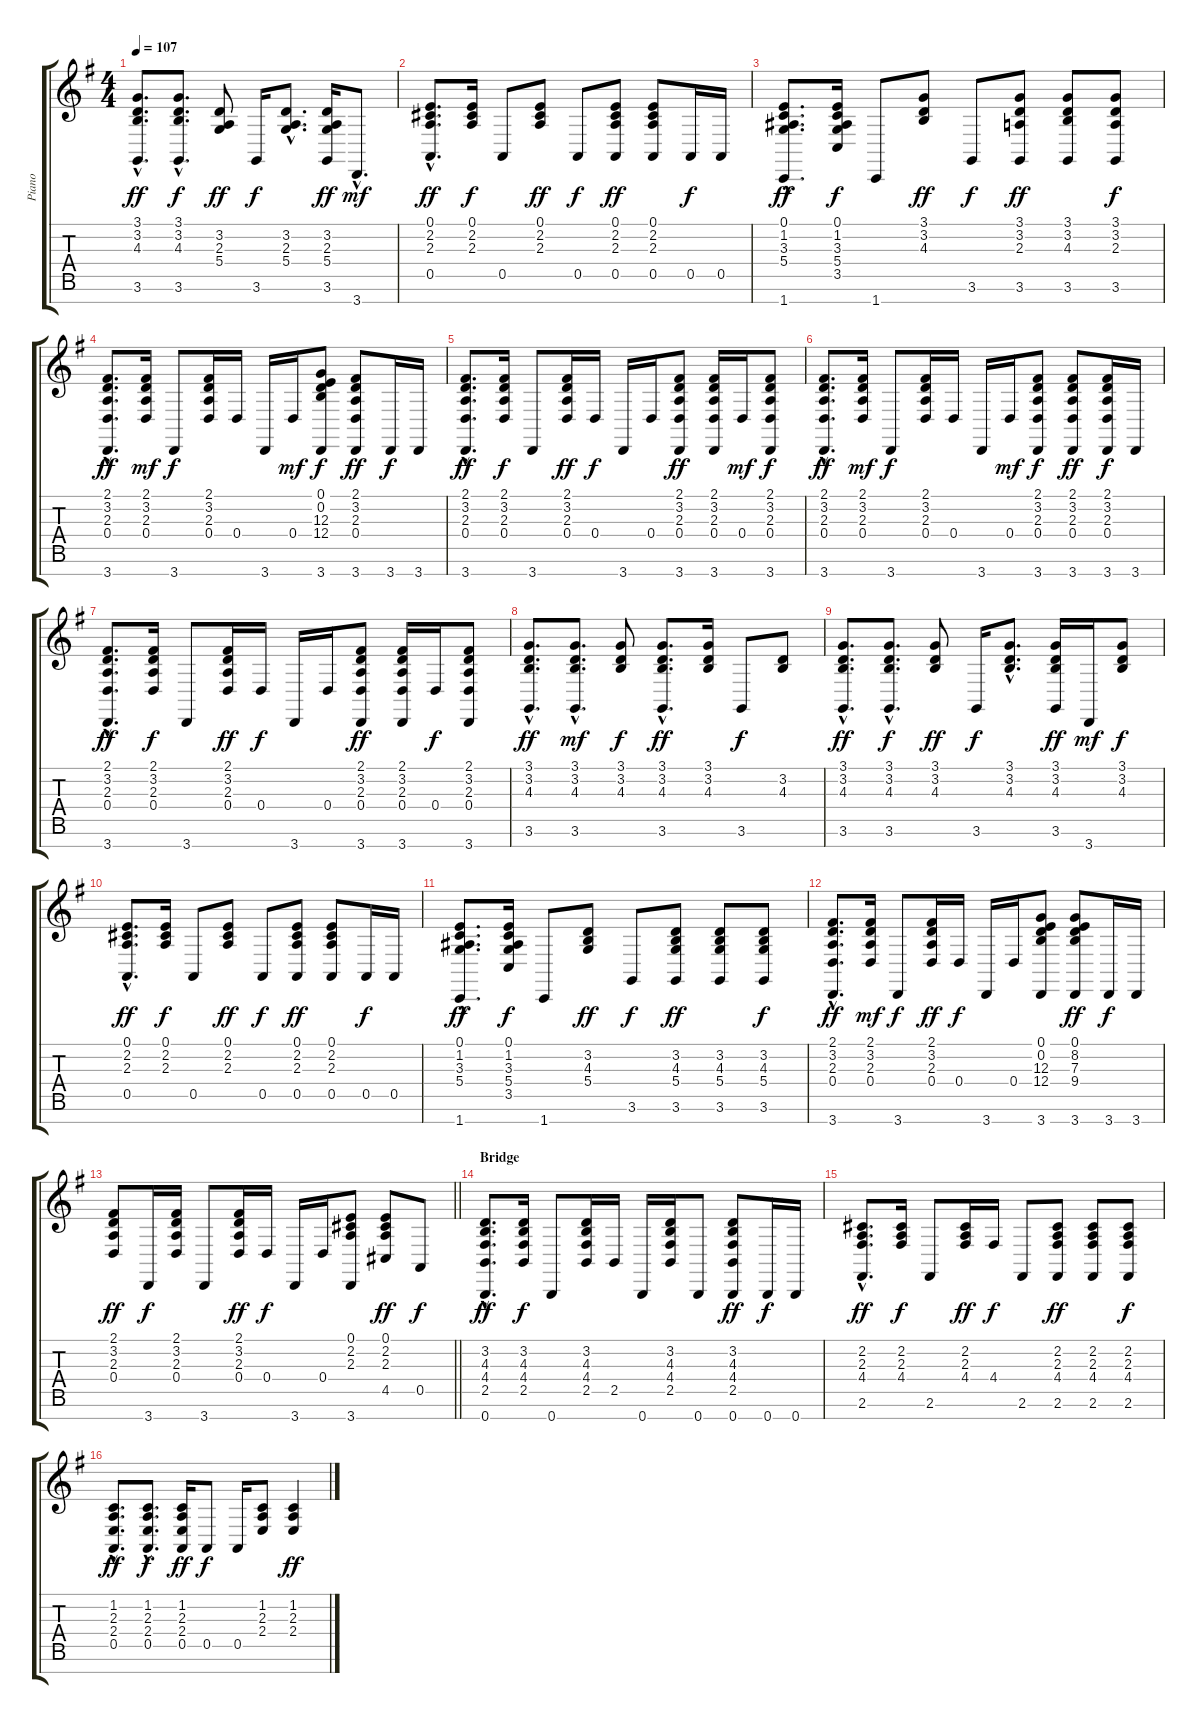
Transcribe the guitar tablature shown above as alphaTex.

\track ("Piano" "Piano") {instrument acousticgrandpiano}
\staff {score tabs}
\tuning (E4 B3 G3 D3 A2 E2 B1) {hide}
\ts (4 4)
\tempo 107
\clef g2
\ks g
(3.1{hac} 3.2{hac} 4.3{hac} 3.6{hac}).8{d dy ff} (3.1{hac} 3.2{hac} 4.3{hac} 3.6{hac}).8{d dy f} (3.2 2.3 5.4).8{dy ff} 3.6.16{dy f} (3.2{hac} 2.3{hac} 5.4{hac}).8{d} (3.2 2.3 5.4 3.6).16{dy ff} 3.7{hac}.8{d dy mf} |
(0.1{hac} 2.2{hac} 2.3{hac} 0.5{hac}).8{d dy ff} (0.1 2.2 2.3).16{dy f} 0.5.8 (0.1 2.2 2.3).8{dy ff} 0.5.8{dy f} (0.1 2.2 2.3 0.5).8{dy ff} (0.1 2.2 2.3 0.5).8 0.5.16{dy f} 0.5.16 |
(0.1{hac} 1.2{hac} 3.3{hac} 5.4{hac} 1.7{hac}).8{d dy ff} (0.1 1.2 3.3 5.4 3.5).16{dy f} 1.7.8 (3.1 3.2 4.3).8{dy ff} 3.6.8{dy f} (3.1 3.2 2.3 3.6).8{dy ff} (3.1 3.2 4.3 3.6).8 (3.1 3.2 2.3 3.6).8{dy f} |
(2.1{hac} 3.2{hac} 2.3{hac} 0.4{hac} 3.7{hac}).8{d dy ff} (2.1 3.2 2.3 0.4).16{dy mf} 3.7.8{dy f} (2.1 3.2 2.3 0.4).16 0.4.16 3.7.16 0.4.16{dy mf} (0.1 0.2 12.3 12.4 3.7).8{dy f} (2.1 3.2 2.3 0.4 3.7).8{dy ff} 3.7.16{dy f} 3.7.16 |
(2.1{hac} 3.2{hac} 2.3{hac} 0.4{hac} 3.7{hac}).8{d dy ff} (2.1 3.2 2.3 0.4).16{dy f} 3.7.8 (2.1 3.2 2.3 0.4).16{dy ff} 0.4.16{dy f} 3.7.16 0.4.16 (2.1 3.2 2.3 0.4 3.7).8{dy ff} (2.1 3.2 2.3 0.4 3.7).16 0.4.16{dy mf} (2.1 3.2 2.3 0.4 3.7).8{dy f} |
(2.1{hac} 3.2{hac} 2.3{hac} 0.4{hac} 3.7{hac}).8{d dy ff} (2.1 3.2 2.3 0.4).16{dy mf} 3.7.8{dy f} (2.1 3.2 2.3 0.4).16 0.4.16 3.7.16 0.4.16{dy mf} (2.1 3.2 2.3 0.4 3.7).8{dy f} (2.1 3.2 2.3 0.4 3.7).8{dy ff} (2.1 3.2 2.3 0.4 3.7).16{dy f} 3.7.16 |
(2.1{hac} 3.2{hac} 2.3{hac} 0.4{hac} 3.7{hac}).8{d dy ff} (2.1 3.2 2.3 0.4).16{dy f} 3.7.8 (2.1 3.2 2.3 0.4).16{dy ff} 0.4.16{dy f} 3.7.16 0.4.16 (2.1 3.2 2.3 0.4 3.7).8{dy ff} (2.1 3.2 2.3 0.4 3.7).16 0.4.16{dy f} (2.1 3.2 2.3 0.4 3.7).8 |
(3.1{hac} 3.2{hac} 4.3{hac} 3.6{hac}).8{d dy ff} (3.1{hac} 3.2{hac} 4.3{hac} 3.6{hac}).8{d dy mf} (3.1 3.2 4.3).8{dy f} (3.1{hac} 3.2{hac} 4.3{hac} 3.6{hac}).8{d dy ff} (3.1 3.2 4.3).16 3.6.8{dy f} (3.2 4.3).8 |
(3.1{hac} 3.2{hac} 4.3{hac} 3.6{hac}).8{d dy ff} (3.1{hac} 3.2{hac} 4.3{hac} 3.6{hac}).8{d dy f} (3.1 3.2 4.3).8{dy ff} 3.6.16{dy f} (3.1{hac} 3.2{hac} 4.3{hac}).8{d} (3.1 3.2 4.3 3.6).16{dy ff} 3.7.16{dy mf} (3.1 3.2 4.3).8{dy f} |
(0.1{hac} 2.2{hac} 2.3{hac} 0.5{hac}).8{d dy ff} (0.1 2.2 2.3).16{dy f} 0.5.8 (0.1 2.2 2.3).8{dy ff} 0.5.8{dy f} (0.1 2.2 2.3 0.5).8{dy ff} (0.1 2.2 2.3 0.5).8 0.5.16{dy f} 0.5.16 |
(0.1{hac} 1.2{hac} 3.3{hac} 5.4{hac} 1.7{hac}).8{d dy ff} (0.1 1.2 3.3 5.4 3.5).16{dy f} 1.7.8 (3.2 4.3 5.4).8{dy ff} 3.6.8{dy f} (3.2 4.3 5.4 3.6).8{dy ff} (3.2 4.3 5.4 3.6).8 (3.2 4.3 5.4 3.6).8{dy f} |
(2.1{hac} 3.2{hac} 2.3{hac} 0.4{hac} 3.7{hac}).8{d dy ff} (2.1 3.2 2.3 0.4).16{dy mf} 3.7.8{dy f} (2.1 3.2 2.3 0.4).16{dy ff} 0.4.16{dy f} 3.7.16 0.4.16 (0.1 0.2 12.3 12.4 3.7).8 (0.1 8.2 7.3 9.4 3.7).8{dy ff} 3.7.16{dy f} 3.7.16 |
\barLineRight lightlight
(2.1 3.2 2.3 0.4).8{dy ff} 3.7.16{dy f} (2.1 3.2 2.3 0.4).16 3.7.8 (2.1 3.2 2.3 0.4).16{dy ff} 0.4.16{dy f} 3.7.16 0.4.16 (0.1 2.2 2.3 3.7).8 (0.1 2.2 2.3 4.5).8{dy ff} 0.5.8{dy f} |
\section ("" "Bridge")
(3.2{hac} 4.3{hac} 4.4{hac} 2.5{hac} 0.7{hac}).8{d dy ff} (3.2 4.3 4.4 2.5).16{dy f} 0.7.8 (3.2 4.3 4.4 2.5).16 2.5.16 0.7.16 (3.2 4.3 4.4 2.5).16 0.7.8 (3.2 4.3 4.4 2.5 0.7).8{dy ff} 0.7.16{dy f} 0.7.16 |
(2.2{hac} 2.3{hac} 4.4{hac} 2.6{hac}).8{d dy ff} (2.2 2.3 4.4).16{dy f} 2.6.8 (2.2 2.3 4.4).16{dy ff} 4.4.16{dy f} 2.6.8 (2.2 2.3 4.4 2.6).8{dy ff} (2.2 2.3 4.4 2.6).8 (2.2 2.3 4.4 2.6).8{dy f} |
(1.2{hac} 2.3{hac} 2.4{hac} 0.5{hac}).8{d dy ff} (1.2{hac} 2.3{hac} 2.4{hac} 0.5{hac}).8{d dy f} (1.2 2.3 2.4 0.5).16{dy ff} 0.5.8{dy f} 0.5.16 (1.2 2.3 2.4).8 (1.2 2.3 2.4).4{dy ff}
